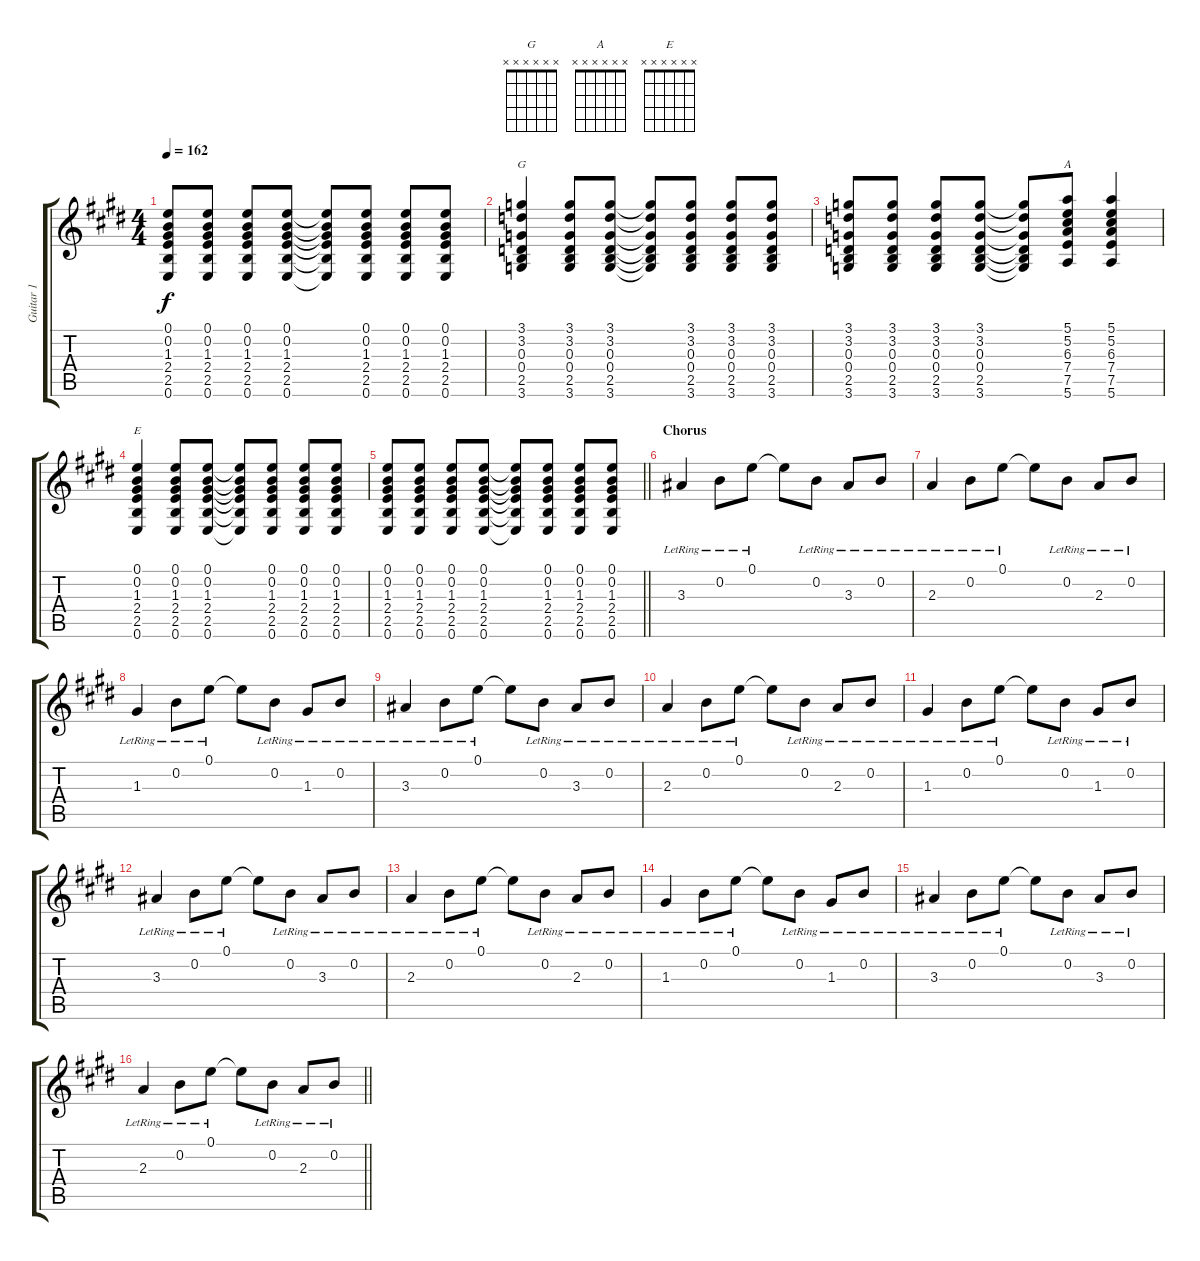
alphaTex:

\track ("Guitar 1" "Guitar 1") {instrument electricguitarclean}
\staff {score tabs}
\tuning (E4 B3 G3 D3 A2 E2) {hide}
\chord ("G" x x x x x x)
\chord ("A" x x x x x x)
\chord ("E" x x x x x x)
\ts (4 4)
\tempo 162
\clef g2
\ks e
(0.1 0.2 1.3 2.4 2.5 0.6).8{dy f} (0.1 0.2 1.3 2.4 2.5 0.6).8 (0.1 0.2 1.3 2.4 2.5 0.6).8 (0.1 0.2 1.3 2.4 2.5 0.6).8 (0.1{t} 0.2{t} 1.3{t} 2.4{t} 2.5{t} 0.6{t}).8 (0.1 0.2 1.3 2.4 2.5 0.6).8 (0.1 0.2 1.3 2.4 2.5 0.6).8 (0.1 0.2 1.3 2.4 2.5 0.6).8 |
(3.1 3.2 0.3 0.4 2.5 3.6).4{ch "G"} (3.1 3.2 0.3 0.4 2.5 3.6).8 (3.1 3.2 0.3 0.4 2.5 3.6).8 (3.1{t} 3.2{t} 0.3{t} 0.4{t} 2.5{t} 3.6{t}).8 (3.1 3.2 0.3 0.4 2.5 3.6).8 (3.1 3.2 0.3 0.4 2.5 3.6).8 (3.1 3.2 0.3 0.4 2.5 3.6).8 |
(3.1 3.2 0.3 0.4 2.5 3.6).8 (3.1 3.2 0.3 0.4 2.5 3.6).8 (3.1 3.2 0.3 0.4 2.5 3.6).8 (3.1 3.2 0.3 0.4 2.5 3.6).8 (3.1{t} 3.2{t} 0.3{t} 0.4{t} 2.5{t} 3.6{t}).8 (5.1 5.2 6.3 7.4 7.5 5.6).8{ch "A"} (5.1 5.2 6.3 7.4 7.5 5.6).4 |
(0.1 0.2 1.3 2.4 2.5 0.6).4{ch "E"} (0.1 0.2 1.3 2.4 2.5 0.6).8 (0.1 0.2 1.3 2.4 2.5 0.6).8 (0.1{t} 0.2{t} 1.3{t} 2.4{t} 2.5{t} 0.6{t}).8 (0.1 0.2 1.3 2.4 2.5 0.6).8 (0.1 0.2 1.3 2.4 2.5 0.6).8 (0.1 0.2 1.3 2.4 2.5 0.6).8 |
\barLineRight lightlight
(0.1 0.2 1.3 2.4 2.5 0.6).8 (0.1 0.2 1.3 2.4 2.5 0.6).8 (0.1 0.2 1.3 2.4 2.5 0.6).8 (0.1 0.2 1.3 2.4 2.5 0.6).8 (0.1{t} 0.2{t} 1.3{t} 2.4{t} 2.5{t} 0.6{t}).8 (0.1 0.2 1.3 2.4 2.5 0.6).8 (0.1 0.2 1.3 2.4 2.5 0.6).8 (0.1 0.2 1.3 2.4 2.5 0.6).8 |
\section ("" "Chorus")
3.3{lr}.4 0.2{lr}.8 0.1{lr}.8 0.1{t}.8 0.2{lr}.8 3.3{lr}.8 0.2{lr}.8 |
2.3{lr}.4 0.2{lr}.8 0.1{lr}.8 0.1{t}.8 0.2{lr}.8 2.3{lr}.8 0.2{lr}.8 |
1.3{lr}.4 0.2{lr}.8 0.1{lr}.8 0.1{t}.8 0.2{lr}.8 1.3{lr}.8 0.2{lr}.8 |
3.3{lr}.4 0.2{lr}.8 0.1{lr}.8 0.1{t}.8 0.2{lr}.8 3.3{lr}.8 0.2{lr}.8 |
2.3{lr}.4 0.2{lr}.8 0.1{lr}.8 0.1{t}.8 0.2{lr}.8 2.3{lr}.8 0.2{lr}.8 |
1.3{lr}.4 0.2{lr}.8 0.1{lr}.8 0.1{t}.8 0.2{lr}.8 1.3{lr}.8 0.2{lr}.8 |
3.3{lr}.4 0.2{lr}.8 0.1{lr}.8 0.1{t}.8 0.2{lr}.8 3.3{lr}.8 0.2{lr}.8 |
2.3{lr}.4 0.2{lr}.8 0.1{lr}.8 0.1{t}.8 0.2{lr}.8 2.3{lr}.8 0.2{lr}.8 |
1.3{lr}.4 0.2{lr}.8 0.1{lr}.8 0.1{t}.8 0.2{lr}.8 1.3{lr}.8 0.2{lr}.8 |
3.3{lr}.4 0.2{lr}.8 0.1{lr}.8 0.1{t}.8 0.2{lr}.8 3.3{lr}.8 0.2{lr}.8 |
\barLineRight lightlight
2.3{lr}.4 0.2{lr}.8 0.1{lr}.8 0.1{t}.8 0.2{lr}.8 2.3{lr}.8 0.2{lr}.8
